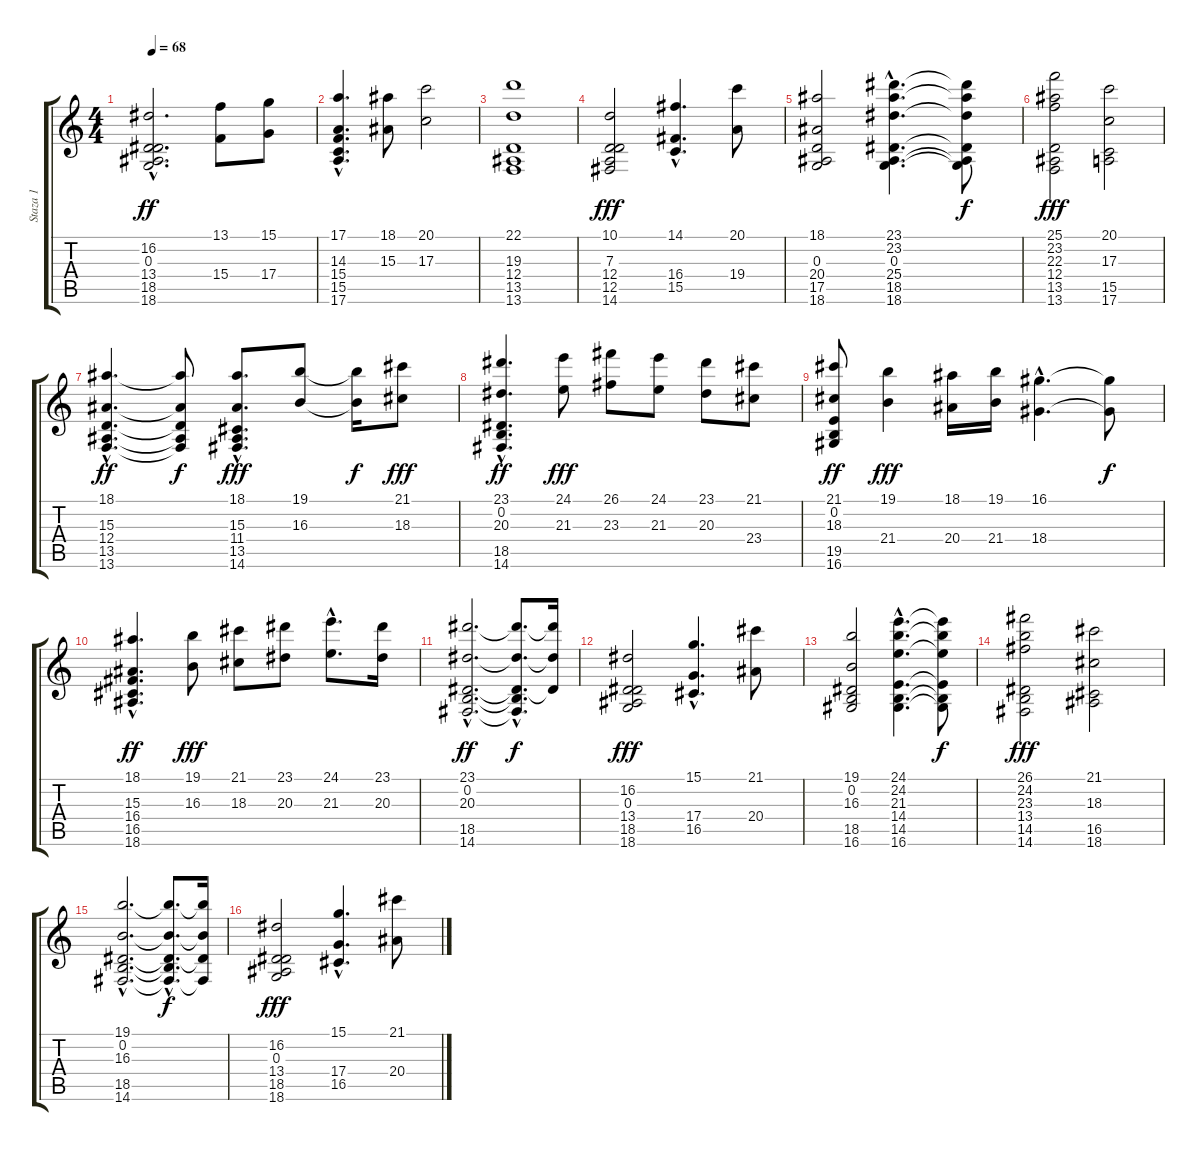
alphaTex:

\track ("Staza 1" "Staza 1") {instrument stringensemble1}
\staff {score tabs}
\tuning (E4 B3 G3 D3 A2 E2) {hide}
\ts (4 4)
\tempo 68
\clef g2
\ks c
(16.2{hac} 0.3{hac} 13.4{hac} 18.5{hac} 18.6{hac}).2{d dy ff} (13.1 15.4).8 (15.1 17.4).8 |
(17.1{hac} 14.3{hac} 15.4{hac} 15.5{hac} 17.6{hac}).4{d} (18.1 15.3).8 (20.1 17.3).2 |
(22.1 19.3 12.4 13.5 13.6).1 |
(10.1 7.3 12.4 12.5 14.6).2{dy fff} (14.1{hac} 16.4{hac} 15.5{hac}).4{d} (20.1 19.4).8 |
(18.1 0.3 20.4 17.5 18.6).2 (23.1{hac} 23.2{hac} 0.3{hac} 25.4{hac} 18.5{hac} 18.6{hac}).4{d} (23.1{t} 23.2{t} 0.3{t} 25.4{t} 18.5{t} 18.6{t}).8{dy f} |
(25.1 23.2 22.3 12.4 13.5 13.6).2{dy fff} (20.1 17.3 15.5 17.6).2 |
(18.1{hac} 15.3{hac} 12.4{hac} 13.5{hac} 13.6{hac}).4{d dy ff} (18.1{t} 15.3{t} 12.4{t} 13.5{t} 13.6{t}).8{dy f} (18.1{hac} 15.3{hac} 11.4{hac} 13.5{hac} 14.6{hac}).8{d dy fff volume 10} (19.1 16.3).8 (19.1{t} 16.3{t}).16{dy f} (21.1 18.3).8{dy fff} |
(23.1{hac} 0.2{hac} 20.3{hac} 18.5{hac} 14.6{hac}).4{d dy ff volume 13} (24.1 21.3).8{dy fff} (26.1 23.3).8 (24.1 21.3).8 (23.1 20.3).8 (21.1 23.4).8 |
(21.1 0.2 18.3 19.5 16.6).8{dy ff} (19.1 21.4).4{dy fff} (18.1 20.4).16 (19.1 21.4).16 (16.1{hac} 18.4{hac}).4{d} (16.1{t} 18.4{t}).8{dy f} |
(18.1{hac} 15.3{hac} 16.4{hac} 16.5{hac} 18.6{hac}).4{d dy ff} (19.1 16.3).8{dy fff} (21.1 18.3).8 (23.1 20.3).8 (24.1{hac} 21.3{hac}).8{d} (23.1 20.3).16 |
(23.1{hac} 0.2{hac} 20.3{hac} 18.5{hac} 14.6{hac}).2{d dy ff} (23.1{hac t} 0.2{hac t} 20.3{hac t} 18.5{hac t} 14.6{hac t}).8{d dy f} (23.1{t} 20.3{t} 18.5{t}).16 |
(16.2 0.3 13.4 18.5 18.6).2{dy fff volume 11} (15.1{hac} 17.4{hac} 16.5{hac}).4{d} (21.1 20.4).8 |
(19.1 0.2 16.3 18.5 16.6).2 (24.1{hac} 24.2{hac} 21.3{hac} 14.4{hac} 14.5{hac} 16.6{hac}).4{d} (24.1{t} 24.2{t} 21.3{t} 14.4{t} 14.5{t} 16.6{t}).8{dy f} |
(26.1 24.2 23.3 13.4 14.5 14.6).2{dy fff volume 12} (21.1 18.3 16.5 18.6).2 |
(19.1{hac} 0.2{hac} 16.3{hac} 18.5{hac} 14.6{hac}).2{d} (19.1{hac t} 0.2{hac t} 16.3{hac t} 18.5{hac t} 14.6{hac t}).8{d dy f} (19.1{t} 16.3{t} 18.5{t} 14.6{t}).16 |
(16.2 0.3 13.4 18.5 18.6).2{dy fff volume 13} (15.1{hac} 17.4{hac} 16.5{hac}).4{d} (21.1 20.4).8
